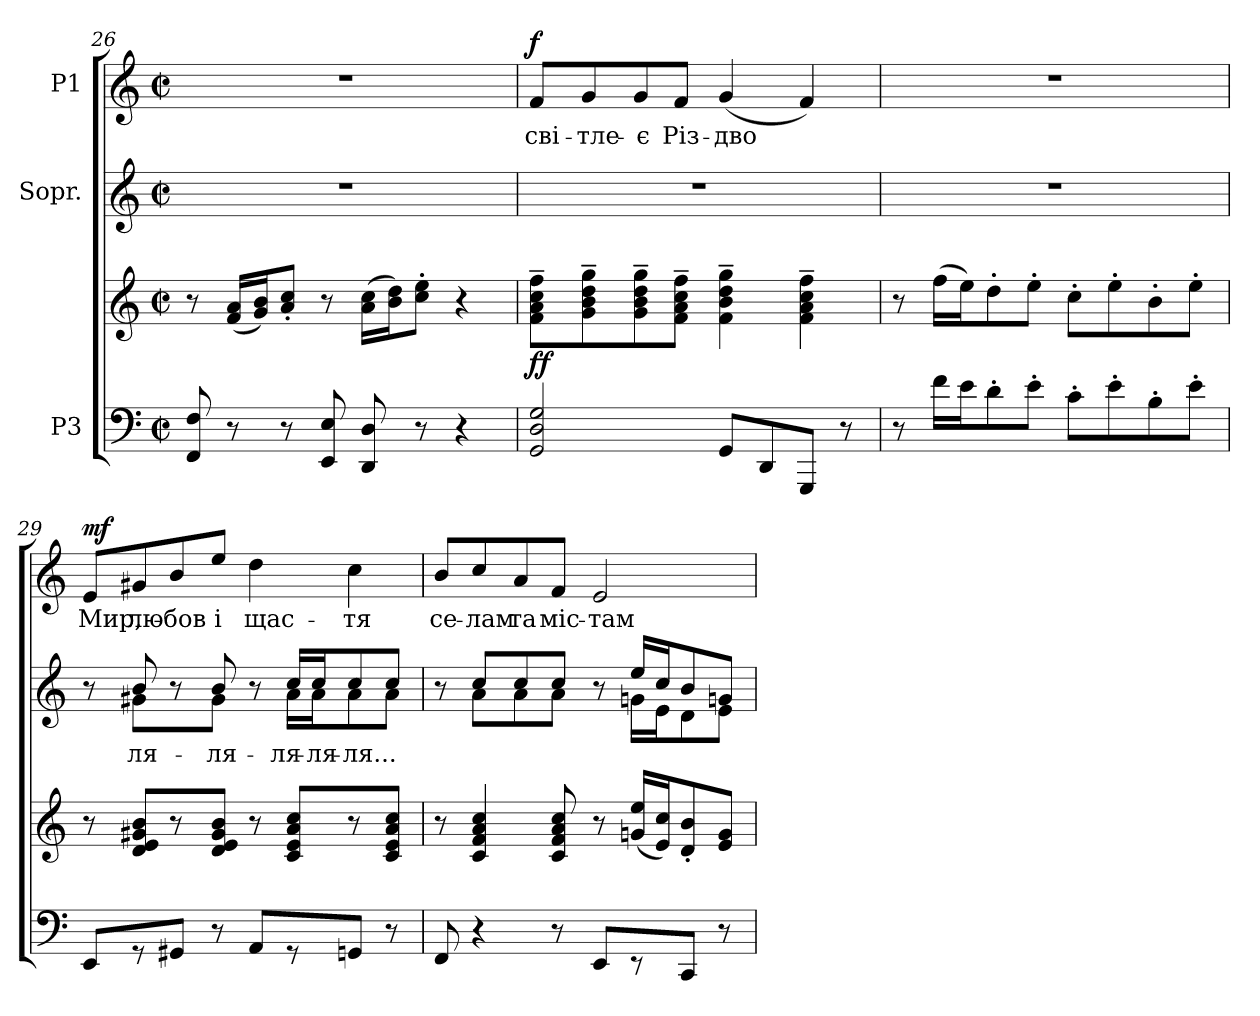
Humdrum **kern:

**kern	**kern	**dynam	**kern	**text	**kern	**text	**dynam
*part3	*part3	*part3	*part2	*part2	*part1	*part1	*part1
*staff4	*staff3	*staff3/4	*staff2	*staff2	*staff1	*staff1	*staff1
*I"P3	*	*	*I"Sopr.	*	*I"P1	*	*
*clefF4	*clefG2	*	*clefG2	*	*clefG2	*	*
*k[]	*k[]	*	*k[]	*	*k[]	*	*
*C:	*C:	*	*C:	*	*C:	*	*
*M2/2	*M2/2	*	*M2/2	*	*M2/2	*	*
*met(c|)	*met(c|)	*	*met(c|)	*	*met(c|)	*	*
=26	=26	=26	=26	=26	=26	=26	=26
8FFi/ 8Fi	8r	.	1r	.	1r	.	.
8r	(16fi/ 16aiLL	.	.	.	.	.	.
.	16gi/ 16biJ)	.	.	.	.	.	.
8r	8ai/' 8cci'J	.	.	.	.	.	.
8EEi/ 8Ei	8r	.	.	.	.	.	.
8DDi/ 8Di	(16ai\ 16cciLL	.	.	.	.	.	.
.	16bi\ 16ddiJ)	.	.	.	.	.	.
8r	8cci\' 8eei'J	.	.	.	.	.	.
4r	4r	.	.	.	.	.	.
=27	=27	=27	=27	=27	=27	=27	=27
!	!	!	!	!	!	!LO:LY:b:color=#000000	!
2GGi/ 2Di 2Gi	8fi\~ 8ai~ 8cci~ 8ffi~L	f f	1r	.	8fi/L	сві-	f
!	!	!	!	!	!	!LO:LY:b:color=#000000	!
.	8gi\~ 8bi~ 8ddi~ 8ggi~	.	.	.	8gi/	-тле-	.
!	!	!	!	!	!	!LO:LY:b:color=#000000	!
.	8gi\~ 8bi~ 8ddi~ 8ggi~	.	.	.	8gi/	-є	.
!	!	!	!	!	!	!LO:LY:b:color=#000000	!
.	8fi\~ 8ai~ 8cci~ 8ffi~J	.	.	.	8fi/J	Різ-	.
!	!	!	!	!	!	!LO:LY:b:color=#000000	!
8GGi/L	4fi\~ 4bi~ 4ddi~ 4ggi~	.	.	.	(4gi/	-дво	.
8DDi/	.	.	.	.	.	.	.
8GGGi/J	4fi\~ 4ai~ 4cci~ 4ffi~	.	.	.	4fi/)	.	.
8r	.	.	.	.	.	.	.
=28	=28	=28	=28	=28	=28	=28	=28
8r	8r	.	1r	.	1r	.	.
16fi\LL	(16ffi\LL	.	.	.	.	.	.
16ei\J	16eei\J)	.	.	.	.	.	.
8d'i\	8dd'i\	.	.	.	.	.	.
8e'i\J	8ee'i\J	.	.	.	.	.	.
8c'i\L	8cc'i\L	.	.	.	.	.	.
8e'i\	8ee'i\	.	.	.	.	.	.
8B'i\	8b'i\	.	.	.	.	.	.
8e'i\J	8ee'i\J	.	.	.	.	.	.
!!LO:LB:g=z
=29	=29	=29	=29	=29	=29	=29	=29
*	*	*	*^	*	*	*	*
!	!	!	!	!	!	!	!LO:LY:b:color=#000000	!
8EEi/L	8r	mf mf	8r	8ryy	.	8ei/L	Мир,	mf
!	!	!	!	!	!LO:LY:b:color=#000000	!	!	!
!	!	!	!	!	!	!	!LO:LY:b:color=#000000	!
8r	8di/ 8ei 8g#Xi 8biL	.	8bi/	8g#Xi\L	ля-	8g#Xi/	лю-	.
!	!	!	!	!	!	!	!LO:LY:b:color=#000000	!
8GG#Xi/J	8r	.	8r	8ryy	.	8bi/	-бов	.
!	!	!	!	!	!LO:LY:b:color=#000000	!	!	!
!	!	!	!	!	!	!	!LO:LY:b:color=#000000	!
8r	8di/ 8ei 8g#i 8biJ	.	8bi/	8g#i\J	-ля-	8eei/J	і	.
!	!	!	!	!	!	!	!LO:LY:b:color=#000000	!
8AAi/L	8r	.	8r	8ryy	.	4ddi\	щас-	.
!	!	!	!	!	!LO:LY:b:color=#000000	!	!	!
8r	8ci/ 8ei 8ai 8cciL	.	16cci/LL	16ai\LL	-ля-	.	.	.
!	!	!	!	!	!LO:LY:b:color=#000000	!	!	!
.	.	.	16cci/J	16ai\J	-ля-	.	.	.
!	!	!	!	!	!LO:LY:b:color=#000000	!	!	!
!	!	!	!	!	!	!	!LO:LY:b:color=#000000	!
8GGni/J	8r	.	8cci/	8ai\	-ля...	4cci\	-тя	.
8r	8ci/ 8ei 8ai 8cciJ	.	8cci/J	8ai\J	.	.	.	.
=30	=30	=30	=30	=30	=30	=30	=30	=30
!	!	!	!	!	!	!	!LO:LY:b:color=#000000	!
8FFi/	8r	.	8r	8ryy	.	8bi/L	се-	.
!	!	!	!	!	!	!	!LO:LY:b:color=#000000	!
4r	4ci/ 4fi 4ai 4cci	.	8cci/L	8ai\L	.	8cci/	-лам	.
!	!	!	!	!	!	!	!LO:LY:b:color=#000000	!
.	.	.	8cci/	8ai\	.	8ai/	та	.
!	!	!	!	!	!	!	!LO:LY:b:color=#000000	!
8r	8ci/ 8fi 8ai 8cci	.	8cci/J	8ai\J	.	8fi/J	міс-	.
!	!	!	!	!	!	!	!LO:LY:b:color=#000000	!
8EEi/L	8r	.	8r	8ryy	.	2ei/	-там	.
8r	(16gni/ 16eeiLL	.	16eei/LL	16gni\LL	.	.	.	.
.	16ei/ 16cciJ)	.	16cci/J	16ei\J	.	.	.	.
8CCi/J	8di/' 8bi'	.	8bi/	8di\	.	.	.	.
8r	8ei/ 8giJ	.	8gni/J	8ei\J	.	.	.	.
*	*	*	*v	*v	*	*	*	*
=	=	=	=	=	=	=	=
*-	*-	*-	*-	*-	*-	*-	*-
